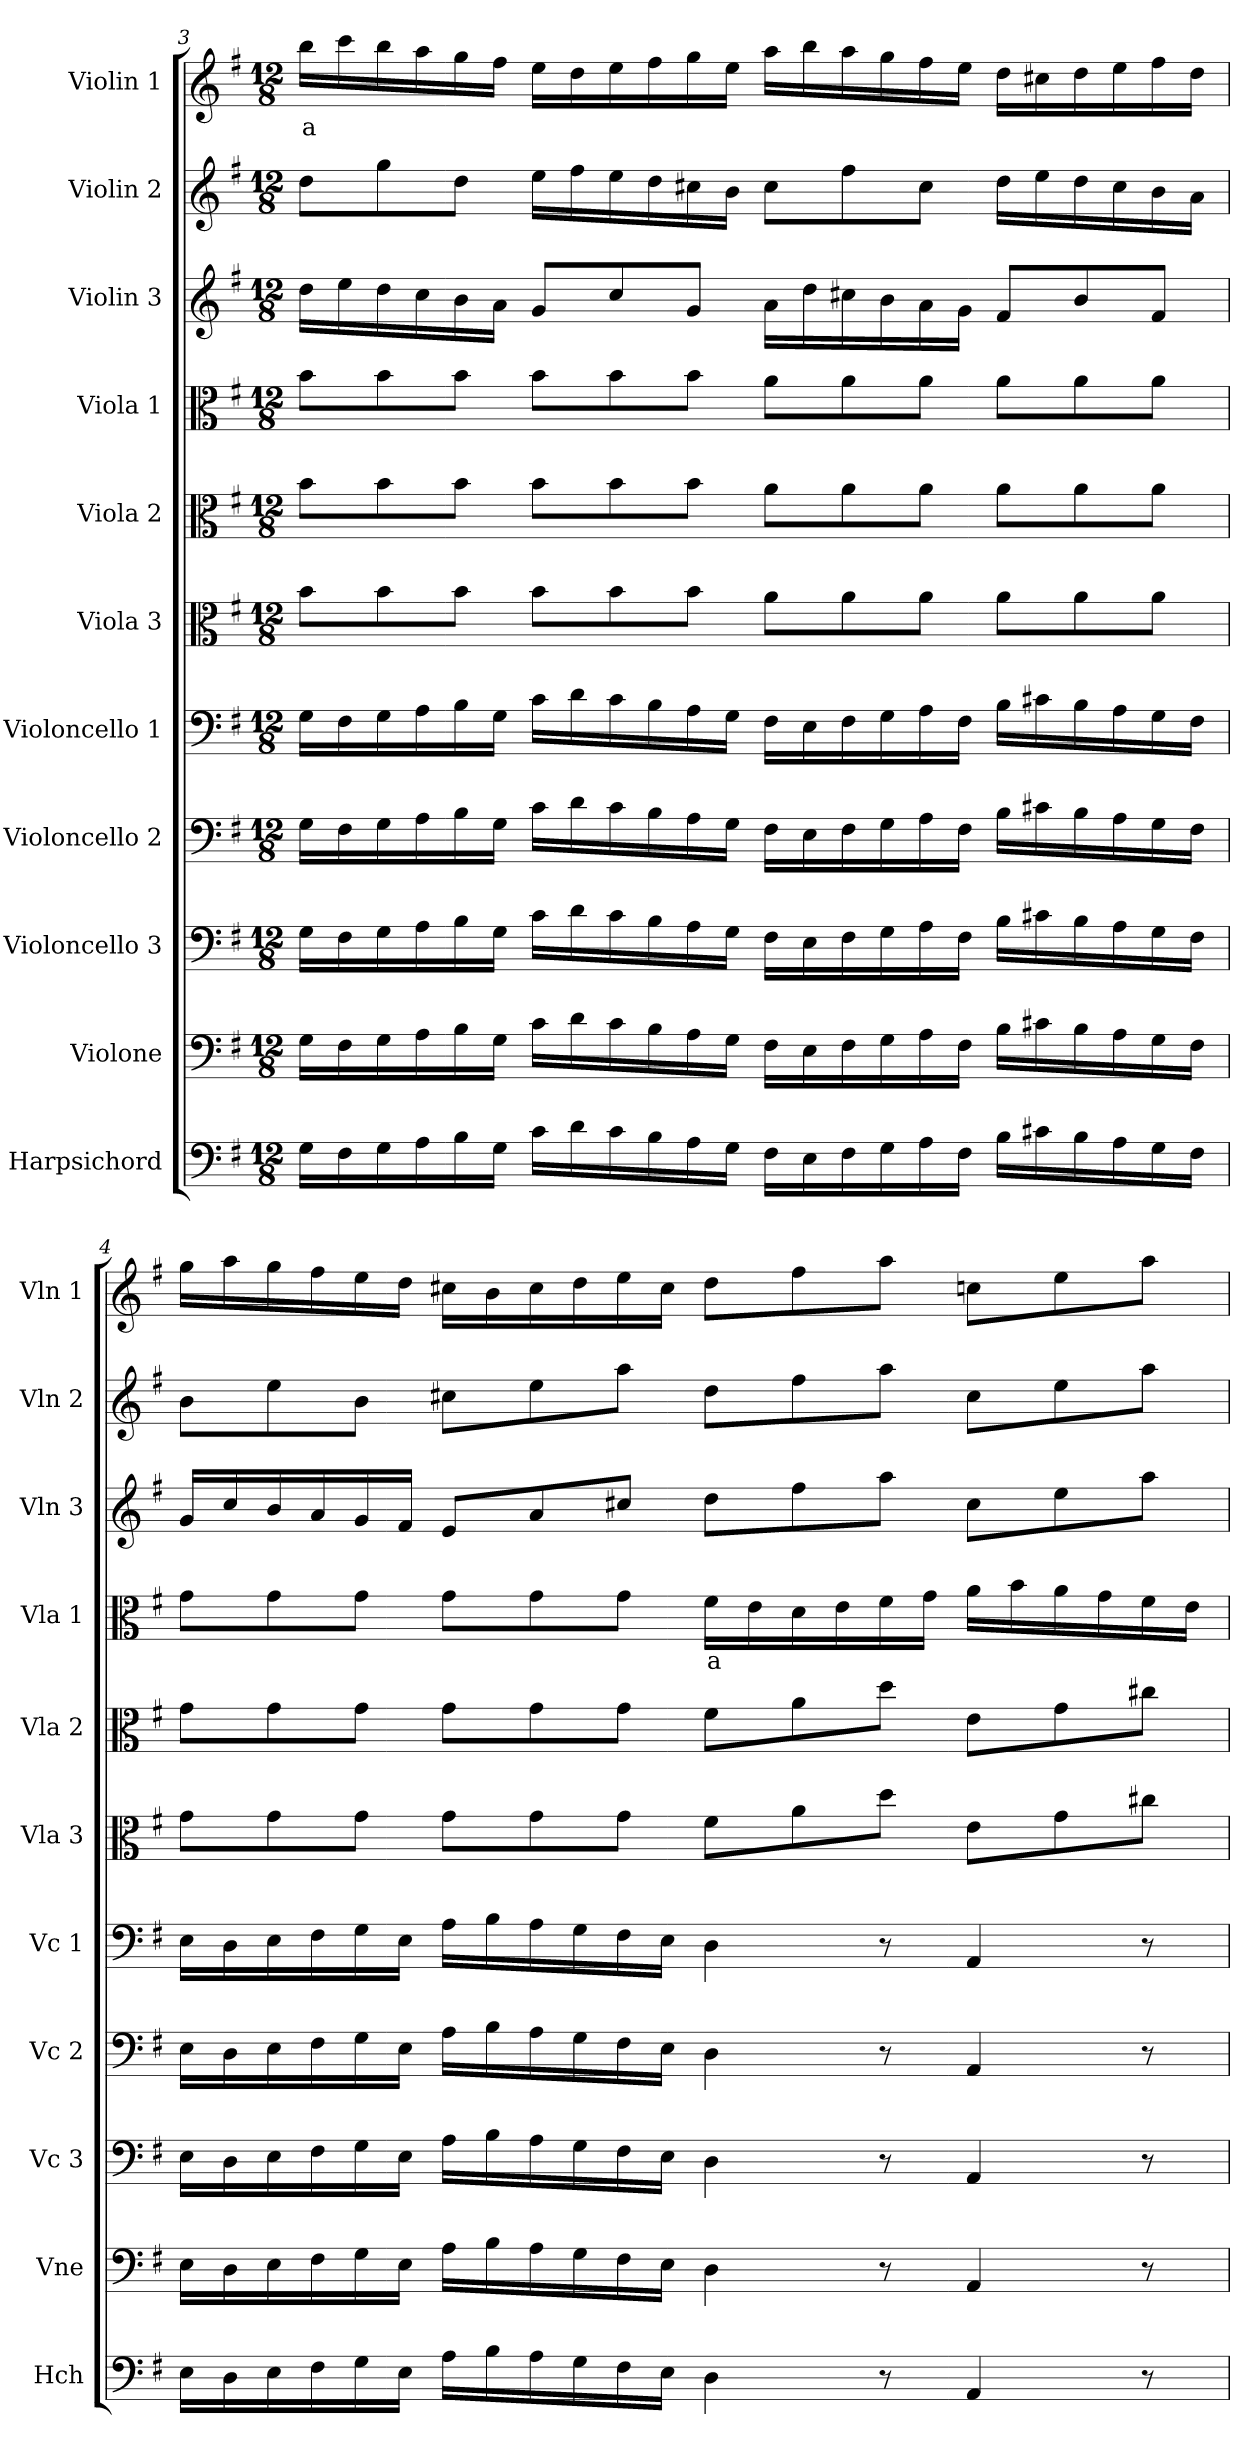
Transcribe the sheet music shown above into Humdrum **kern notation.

**kern	**kern	**kern	**kern	**kern	**kern	**kern	**kern	**text	**kern	**kern	**kern	**text
*part11	*part10	*part9	*part8	*part7	*part6	*part5	*part4	*part4	*part3	*part2	*part1	*part1
*staff11	*staff10	*staff9	*staff8	*staff7	*staff6	*staff5	*staff4	*staff4	*staff3	*staff2	*staff1	*staff1
*I"Harpsichord	*I"Violone	*I"Violoncello 3	*I"Violoncello 2	*I"Violoncello 1	*I"Viola 3	*I"Viola 2	*I"Viola 1	*	*I"Violin 3	*I"Violin 2	*I"Violin 1	*
*I'Hch	*I'Vne	*I'Vc 3	*I'Vc 2	*I'Vc 1	*I'Vla 3	*I'Vla 2	*I'Vla 1	*	*I'Vln 3	*I'Vln 2	*I'Vln 1	*
!!LO:PB:g=z
*clefF4	*clefF4	*clefF4	*clefF4	*clefF4	*clefC3	*clefC3	*clefC3	*	*clefG2	*clefG2	*clefG2	*
*	*ITrd7c12	*	*	*	*	*	*	*	*	*	*	*
*k[f#]	*k[f#]	*k[f#]	*k[f#]	*k[f#]	*k[f#]	*k[f#]	*k[f#]	*	*k[f#]	*k[f#]	*k[f#]	*
*M12/8	*M12/8	*M12/8	*M12/8	*M12/8	*M12/8	*M12/8	*M12/8	*	*M12/8	*M12/8	*M12/8	*
=3	=3	=3	=3	=3	=3	=3	=3	=3	=3	=3	=3	=3
!	!	!	!	!	!	!	!	!	!	!	!	!LO:LY:b:color=#FF0000
16G\LL	16GG\LL	16G\LL	16G\LL	16G\LL	8b\L	8b\L	8b\L	.	16dd\LL	8dd\L	16bb\LL	a
16F#\	16FF#\	16F#\	16F#\	16F#\	.	.	.	.	16ee\	.	16ccc\	.
16G\	16GG\	16G\	16G\	16G\	8b\	8b\	8b\	.	16dd\	8gg\	16bb\	.
16A\	16AA\	16A\	16A\	16A\	.	.	.	.	16cc\	.	16aa\	.
16B\	16BB\	16B\	16B\	16B\	8b\J	8b\J	8b\J	.	16b\	8dd\J	16gg\	.
16G\JJ	16GG\JJ	16G\JJ	16G\JJ	16G\JJ	.	.	.	.	16a\JJ	.	16ff#\JJ	.
16c\LL	16C\LL	16c\LL	16c\LL	16c\LL	8b\L	8b\L	8b\L	.	8g/L	16ee\LL	16ee\LL	.
16d\	16D\	16d\	16d\	16d\	.	.	.	.	.	16ff#\	16dd\	.
16c\	16C\	16c\	16c\	16c\	8b\	8b\	8b\	.	8cc/	16ee\	16ee\	.
16B\	16BB\	16B\	16B\	16B\	.	.	.	.	.	16dd\	16ff#\	.
16A\	16AA\	16A\	16A\	16A\	8b\J	8b\J	8b\J	.	8g/J	16cc#X\	16gg\	.
16G\JJ	16GG\JJ	16G\JJ	16G\JJ	16G\JJ	.	.	.	.	.	16b\JJ	16ee\JJ	.
16F#\LL	16FF#\LL	16F#\LL	16F#\LL	16F#\LL	8a\L	8a\L	8a\L	.	16a\LL	8cc#\L	16aa\LL	.
16E\	16EE\	16E\	16E\	16E\	.	.	.	.	16dd\	.	16bb\	.
16F#\	16FF#\	16F#\	16F#\	16F#\	8a\	8a\	8a\	.	16cc#X\	8ff#\	16aa\	.
16G\	16GG\	16G\	16G\	16G\	.	.	.	.	16b\	.	16gg\	.
16A\	16AA\	16A\	16A\	16A\	8a\J	8a\J	8a\J	.	16a\	8cc#\J	16ff#\	.
16F#\JJ	16FF#\JJ	16F#\JJ	16F#\JJ	16F#\JJ	.	.	.	.	16g\JJ	.	16ee\JJ	.
16B\LL	16BB\LL	16B\LL	16B\LL	16B\LL	8a\L	8a\L	8a\L	.	8f#/L	16dd\LL	16dd\LL	.
16c#X\	16C#X\	16c#X\	16c#X\	16c#X\	.	.	.	.	.	16ee\	16cc#X\	.
16B\	16BB\	16B\	16B\	16B\	8a\	8a\	8a\	.	8b/	16dd\	16dd\	.
16A\	16AA\	16A\	16A\	16A\	.	.	.	.	.	16cc#\	16ee\	.
16G\	16GG\	16G\	16G\	16G\	8a\J	8a\J	8a\J	.	8f#/J	16b\	16ff#\	.
16F#\JJ	16FF#\JJ	16F#\JJ	16F#\JJ	16F#\JJ	.	.	.	.	.	16a\JJ	16dd\JJ	.
=4	=4	=4	=4	=4	=4	=4	=4	=4	=4	=4	=4	=4
16E\LL	16EE\LL	16E\LL	16E\LL	16E\LL	8g\L	8g\L	8g\L	.	16g/LL	8b\L	16gg\LL	.
16D\	16DD\	16D\	16D\	16D\	.	.	.	.	16cc/	.	16aa\	.
16E\	16EE\	16E\	16E\	16E\	8g\	8g\	8g\	.	16b/	8ee\	16gg\	.
16F#\	16FF#\	16F#\	16F#\	16F#\	.	.	.	.	16a/	.	16ff#\	.
16G\	16GG\	16G\	16G\	16G\	8g\J	8g\J	8g\J	.	16g/	8b\J	16ee\	.
16E\JJ	16EE\JJ	16E\JJ	16E\JJ	16E\JJ	.	.	.	.	16f#/JJ	.	16dd\JJ	.
16A\LL	16AA\LL	16A\LL	16A\LL	16A\LL	8g\L	8g\L	8g\L	.	8e/L	8cc#X\L	16cc#X\LL	.
16B\	16BB\	16B\	16B\	16B\	.	.	.	.	.	.	16b\	.
16A\	16AA\	16A\	16A\	16A\	8g\	8g\	8g\	.	8a/	8ee\	16cc#\	.
16G\	16GG\	16G\	16G\	16G\	.	.	.	.	.	.	16dd\	.
16F#\	16FF#\	16F#\	16F#\	16F#\	8g\J	8g\J	8g\J	.	8cc#X/J	8aa\J	16ee\	.
16E\JJ	16EE\JJ	16E\JJ	16E\JJ	16E\JJ	.	.	.	.	.	.	16cc#\JJ	.
!	!	!	!	!	!	!	!	!LO:LY:b:color=#FF0000	!	!	!	!
4D\	4DD\	4D\	4D\	4D\	8f#\L	8f#\L	16f#\LL	a	8dd\L	8dd\L	8dd\L	.
.	.	.	.	.	.	.	16e\	.	.	.	.	.
.	.	.	.	.	8a\	8a\	16d\	.	8ff#\	8ff#\	8ff#\	.
.	.	.	.	.	.	.	16e\	.	.	.	.	.
8r	8r	8r	8r	8r	8dd\J	8dd\J	16f#\	.	8aa\J	8aa\J	8aa\J	.
.	.	.	.	.	.	.	16g\JJ	.	.	.	.	.
4AA/	4AAA/	4AA/	4AA/	4AA/	8e\L	8e\L	16a\LL	.	8cc#\L	8cc#\L	8ccn\L	.
.	.	.	.	.	.	.	16b\	.	.	.	.	.
.	.	.	.	.	8g\	8g\	16a\	.	8ee\	8ee\	8ee\	.
.	.	.	.	.	.	.	16g\	.	.	.	.	.
8r	8r	8r	8r	8r	8cc#X\J	8cc#X\J	16f#\	.	8aa\J	8aa\J	8aa\J	.
.	.	.	.	.	.	.	16e\JJ	.	.	.	.	.
=	=	=	=	=	=	=	=	=	=	=	=	=
*-	*-	*-	*-	*-	*-	*-	*-	*-	*-	*-	*-	*-
